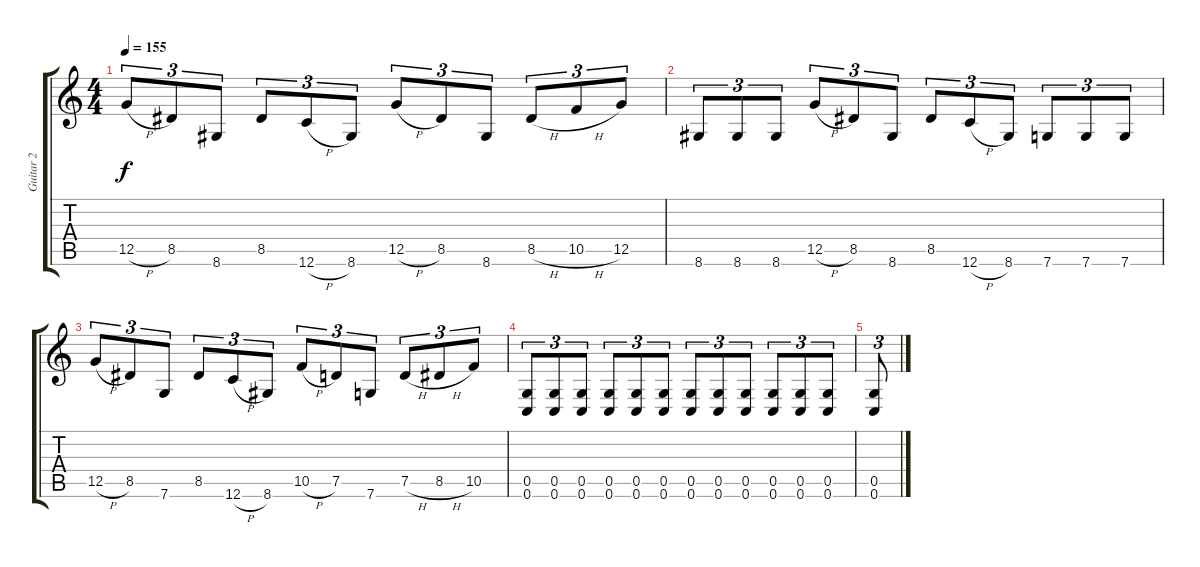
\track ("Guitar 2" "Guitar 2") {instrument overdrivenguitar}
\staff {score tabs}
\tuning (D4 A3 F3 C3 G2 C2) {hide}
\ts (4 4)
\tempo 155
\clef g2
\ks c
12.5{h}.8{tu (3 2) dy f} 8.5.8{tu (3 2)} 8.6.8{tu (3 2)} 8.5.8{tu (3 2)} 12.6{h}.8{tu (3 2)} 8.6.8{tu (3 2)} 12.5{h}.8{tu (3 2)} 8.5.8{tu (3 2)} 8.6.8{tu (3 2)} 8.5{h}.8{tu (3 2)} 10.5{h}.8{tu (3 2)} 12.5.8{tu (3 2)} |
8.6.8{tu (3 2)} 8.6.8{tu (3 2)} 8.6.8{tu (3 2)} 12.5{h}.8{tu (3 2)} 8.5.8{tu (3 2)} 8.6.8{tu (3 2)} 8.5.8{tu (3 2)} 12.6{h}.8{tu (3 2)} 8.6.8{tu (3 2)} 7.6.8{tu (3 2)} 7.6.8{tu (3 2)} 7.6.8{tu (3 2)} |
12.5{h}.8{tu (3 2)} 8.5.8{tu (3 2)} 7.6.8{tu (3 2)} 8.5.8{tu (3 2)} 12.6{h}.8{tu (3 2)} 8.6.8{tu (3 2)} 10.5{h}.8{tu (3 2)} 7.5.8{tu (3 2)} 7.6.8{tu (3 2)} 7.5{h}.8{tu (3 2)} 8.5{h}.8{tu (3 2)} 10.5.8{tu (3 2)} |
(0.5 0.6).8{tu (3 2)} (0.5 0.6).8{tu (3 2)} (0.5 0.6).8{tu (3 2)} (0.5 0.6).8{tu (3 2)} (0.5 0.6).8{tu (3 2)} (0.5 0.6).8{tu (3 2)} (0.5 0.6).8{tu (3 2)} (0.5 0.6).8{tu (3 2)} (0.5 0.6).8{tu (3 2)} (0.5 0.6).8{tu (3 2)} (0.5 0.6).8{tu (3 2)} (0.5 0.6).8{tu (3 2)} |
(0.5 0.6).8{tu (3 2)}
